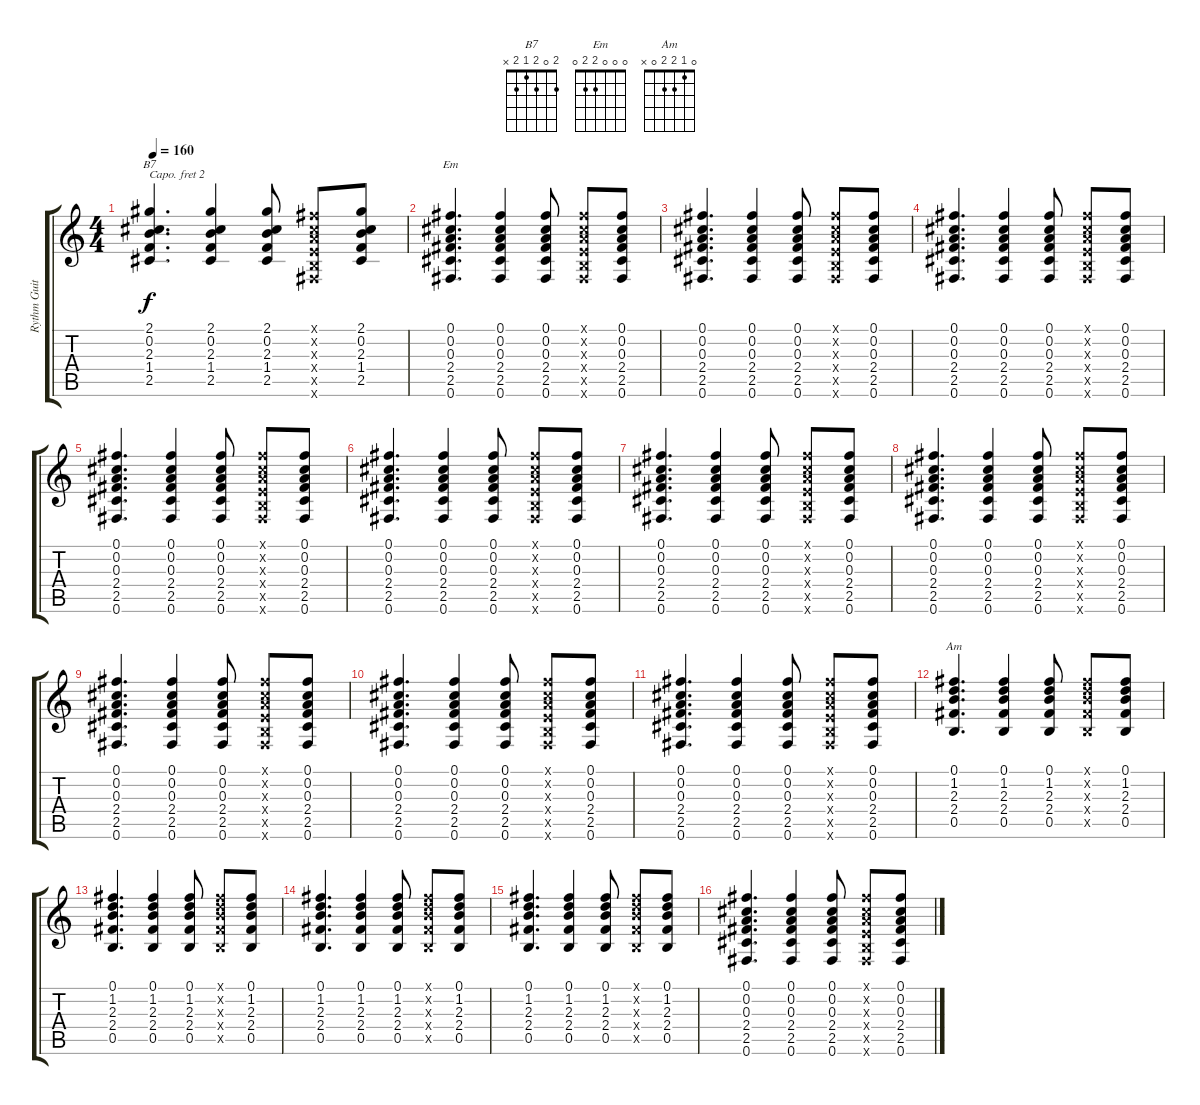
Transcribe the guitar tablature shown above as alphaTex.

\track ("Rythm Guitars" "Rythm Guit") {instrument acousticguitarnylon}
\staff {score tabs}
\capo 2
\tuning (E4 B3 G3 D3 A2 E2) {hide}
\chord ("B7" 2 0 2 1 2 x)
\chord ("Em" 0 0 0 2 2 0)
\chord ("Am" 0 1 2 2 0 x)
\ts (4 4)
\tempo 160
\clef g2
\ks c
(2.1 0.2 2.3 1.4 2.5).4{d ch "B7" dy f} (2.1 0.2 2.3 1.4 2.5).4 (2.1 0.2 2.3 1.4 2.5).8 (0.1{x} 0.2{x} 0.3{x} 0.4{x} 0.5{x} 0.6{x}).8 (2.1 0.2 2.3 1.4 2.5).8 |
(0.1 0.2 0.3 2.4 2.5 0.6).4{d ch "Em"} (0.1 0.2 0.3 2.4 2.5 0.6).4 (0.1 0.2 0.3 2.4 2.5 0.6).8 (0.1{x} 0.2{x} 0.3{x} 0.4{x} 0.5{x} 0.6{x}).8 (0.1 0.2 0.3 2.4 2.5 0.6).8 |
(0.1 0.2 0.3 2.4 2.5 0.6).4{d} (0.1 0.2 0.3 2.4 2.5 0.6).4 (0.1 0.2 0.3 2.4 2.5 0.6).8 (0.1{x} 0.2{x} 0.3{x} 0.4{x} 0.5{x} 0.6{x}).8 (0.1 0.2 0.3 2.4 2.5 0.6).8 |
(0.1 0.2 0.3 2.4 2.5 0.6).4{d} (0.1 0.2 0.3 2.4 2.5 0.6).4 (0.1 0.2 0.3 2.4 2.5 0.6).8 (0.1{x} 0.2{x} 0.3{x} 0.4{x} 0.5{x} 0.6{x}).8 (0.1 0.2 0.3 2.4 2.5 0.6).8 |
(0.1 0.2 0.3 2.4 2.5 0.6).4{d} (0.1 0.2 0.3 2.4 2.5 0.6).4 (0.1 0.2 0.3 2.4 2.5 0.6).8 (0.1{x} 0.2{x} 0.3{x} 0.4{x} 0.5{x} 0.6{x}).8 (0.1 0.2 0.3 2.4 2.5 0.6).8 |
(0.1 0.2 0.3 2.4 2.5 0.6).4{d} (0.1 0.2 0.3 2.4 2.5 0.6).4 (0.1 0.2 0.3 2.4 2.5 0.6).8 (0.1{x} 0.2{x} 0.3{x} 0.4{x} 0.5{x} 0.6{x}).8 (0.1 0.2 0.3 2.4 2.5 0.6).8 |
(0.1 0.2 0.3 2.4 2.5 0.6).4{d} (0.1 0.2 0.3 2.4 2.5 0.6).4 (0.1 0.2 0.3 2.4 2.5 0.6).8 (0.1{x} 0.2{x} 0.3{x} 0.4{x} 0.5{x} 0.6{x}).8 (0.1 0.2 0.3 2.4 2.5 0.6).8 |
(0.1 0.2 0.3 2.4 2.5 0.6).4{d} (0.1 0.2 0.3 2.4 2.5 0.6).4 (0.1 0.2 0.3 2.4 2.5 0.6).8 (0.1{x} 0.2{x} 0.3{x} 0.4{x} 0.5{x} 0.6{x}).8 (0.1 0.2 0.3 2.4 2.5 0.6).8 |
(0.1 0.2 0.3 2.4 2.5 0.6).4{d} (0.1 0.2 0.3 2.4 2.5 0.6).4 (0.1 0.2 0.3 2.4 2.5 0.6).8 (0.1{x} 0.2{x} 0.3{x} 0.4{x} 0.5{x} 0.6{x}).8 (0.1 0.2 0.3 2.4 2.5 0.6).8 |
(0.1 0.2 0.3 2.4 2.5 0.6).4{d} (0.1 0.2 0.3 2.4 2.5 0.6).4 (0.1 0.2 0.3 2.4 2.5 0.6).8 (0.1{x} 0.2{x} 0.3{x} 0.4{x} 0.5{x} 0.6{x}).8 (0.1 0.2 0.3 2.4 2.5 0.6).8 |
(0.1 0.2 0.3 2.4 2.5 0.6).4{d} (0.1 0.2 0.3 2.4 2.5 0.6).4 (0.1 0.2 0.3 2.4 2.5 0.6).8 (0.1{x} 0.2{x} 0.3{x} 0.4{x} 0.5{x} 0.6{x}).8 (0.1 0.2 0.3 2.4 2.5 0.6).8 |
(0.1 1.2 2.3 2.4 0.5).4{d ch "Am"} (0.1 1.2 2.3 2.4 0.5).4 (0.1 1.2 2.3 2.4 0.5).8 (0.1{x} 1.2{x} 2.3{x} 2.4{x} 0.5{x}).8 (0.1 1.2 2.3 2.4 0.5).8 |
(0.1 1.2 2.3 2.4 0.5).4{d} (0.1 1.2 2.3 2.4 0.5).4 (0.1 1.2 2.3 2.4 0.5).8 (0.1{x} 1.2{x} 2.3{x} 2.4{x} 0.5{x}).8 (0.1 1.2 2.3 2.4 0.5).8 |
(0.1 1.2 2.3 2.4 0.5).4{d} (0.1 1.2 2.3 2.4 0.5).4 (0.1 1.2 2.3 2.4 0.5).8 (0.1{x} 1.2{x} 2.3{x} 2.4{x} 0.5{x}).8 (0.1 1.2 2.3 2.4 0.5).8 |
(0.1 1.2 2.3 2.4 0.5).4{d} (0.1 1.2 2.3 2.4 0.5).4 (0.1 1.2 2.3 2.4 0.5).8 (0.1{x} 1.2{x} 2.3{x} 2.4{x} 0.5{x}).8 (0.1 1.2 2.3 2.4 0.5).8 |
(0.1 0.2 0.3 2.4 2.5 0.6).4{d} (0.1 0.2 0.3 2.4 2.5 0.6).4 (0.1 0.2 0.3 2.4 2.5 0.6).8 (0.1{x} 0.2{x} 0.3{x} 0.4{x} 0.5{x} 0.6{x}).8 (0.1 0.2 0.3 2.4 2.5 0.6).8
